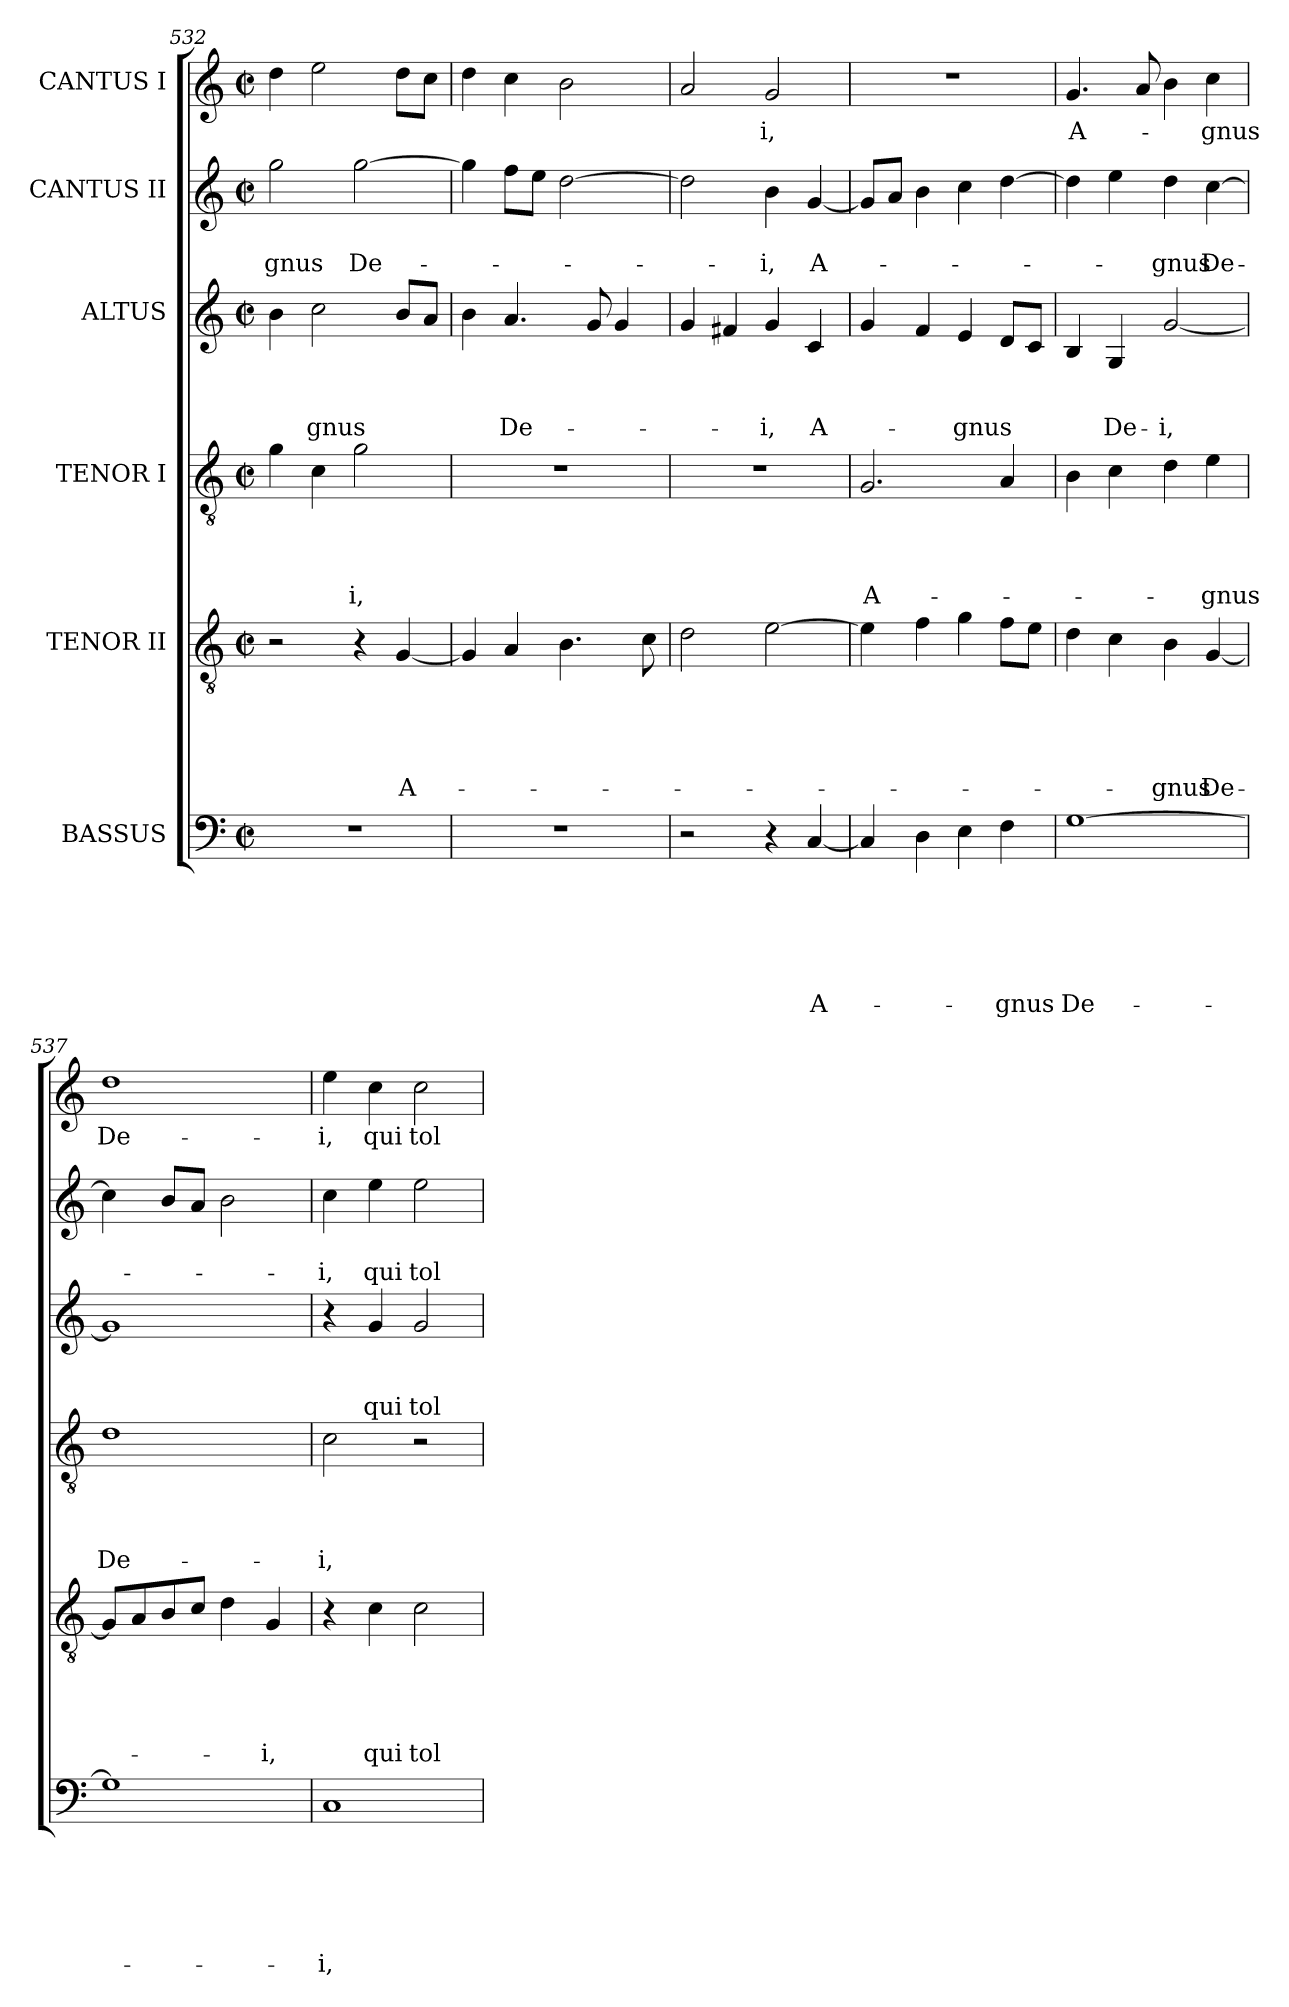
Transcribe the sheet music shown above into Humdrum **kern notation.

**kern	**text	**text	**text	**text	**text	**text	**kern	**text	**text	**text	**text	**text	**kern	**text	**text	**text	**text	**kern	**text	**text	**text	**kern	**text	**text	**kern	**text
*part6	*part6	*part6	*part6	*part6	*part6	*part6	*part5	*part5	*part5	*part5	*part5	*part5	*part4	*part4	*part4	*part4	*part4	*part3	*part3	*part3	*part3	*part2	*part2	*part2	*part1	*part1
*staff6	*staff6	*staff6	*staff6	*staff6	*staff6	*staff6	*staff5	*staff5	*staff5	*staff5	*staff5	*staff5	*staff4	*staff4	*staff4	*staff4	*staff4	*staff3	*staff3	*staff3	*staff3	*staff2	*staff2	*staff2	*staff1	*staff1
*I"BASSUS	*	*	*	*	*	*	*I"TENOR II	*	*	*	*	*	*I"TENOR I	*	*	*	*	*I"ALTUS	*	*	*	*I"CANTUS II	*	*	*I"CANTUS I	*
*clefF4	*	*	*	*	*	*	*clefGv2	*	*	*	*	*	*clefGv2	*	*	*	*	*clefG2	*	*	*	*clefG2	*	*	*clefG2	*
*k[]	*	*	*	*	*	*	*k[]	*	*	*	*	*	*k[]	*	*	*	*	*k[]	*	*	*	*k[]	*	*	*k[]	*
*C:	*	*	*	*	*	*	*C:	*	*	*	*	*	*C:	*	*	*	*	*C:	*	*	*	*C:	*	*	*C:	*
*M2/2	*	*	*	*	*	*	*M2/2	*	*	*	*	*	*M2/2	*	*	*	*	*M2/2	*	*	*	*M2/2	*	*	*M2/2	*
*met(c|)	*	*	*	*	*	*	*met(c|)	*	*	*	*	*	*met(c|)	*	*	*	*	*met(c|)	*	*	*	*met(c|)	*	*	*met(c|)	*
=532	=532	=532	=532	=532	=532	=532	=532	=532	=532	=532	=532	=532	=532	=532	=532	=532	=532	=532	=532	=532	=532	=532	=532	=532	=532	=532
1r	.	.	.	.	.	.	2r	.	.	.	.	.	4g\	.	.	.	.	4b\	.	.	.	2gg\	.	-gnus	4dd\	.
.	.	.	.	.	.	.	.	.	.	.	.	.	4c\	.	.	.	.	2cc\	.	.	-gnus	.	.	.	2ee\	.
.	.	.	.	.	.	.	4r	.	.	.	.	.	2g\	.	.	.	-i,	.	.	.	.	[2gg\	.	De-	.	.
.	.	.	.	.	.	.	[4G/	.	.	.	.	A-	.	.	.	.	.	8b/L	.	.	.	.	.	.	8dd\L	.
.	.	.	.	.	.	.	.	.	.	.	.	.	.	.	.	.	.	8a/J	.	.	.	.	.	.	8cc\J	.
=533	=533	=533	=533	=533	=533	=533	=533	=533	=533	=533	=533	=533	=533	=533	=533	=533	=533	=533	=533	=533	=533	=533	=533	=533	=533	=533
1r	.	.	.	.	.	.	4G/]	.	.	.	.	.	1r	.	.	.	.	4b\	.	.	.	4gg\]	.	.	4dd\	.
.	.	.	.	.	.	.	4A/	.	.	.	.	.	.	.	.	.	.	4.a/	.	.	De-	8ff\L	.	.	4cc\	.
.	.	.	.	.	.	.	.	.	.	.	.	.	.	.	.	.	.	.	.	.	.	8ee\J	.	.	.	.
.	.	.	.	.	.	.	4.B\	.	.	.	.	.	.	.	.	.	.	.	.	.	.	[2dd\	.	.	2b\	.
.	.	.	.	.	.	.	.	.	.	.	.	.	.	.	.	.	.	8g/	.	.	.	.	.	.	.	.
.	.	.	.	.	.	.	.	.	.	.	.	.	.	.	.	.	.	4g/	.	.	.	.	.	.	.	.
.	.	.	.	.	.	.	8c\	.	.	.	.	.	.	.	.	.	.	.	.	.	.	.	.	.	.	.
!!LO:LB:g=z
=534	=534	=534	=534	=534	=534	=534	=534	=534	=534	=534	=534	=534	=534	=534	=534	=534	=534	=534	=534	=534	=534	=534	=534	=534	=534	=534
2r	.	.	.	.	.	.	2d\	.	.	.	.	.	1r	.	.	.	.	4g/	.	.	.	2dd\]	.	.	2a/	.
.	.	.	.	.	.	.	.	.	.	.	.	.	.	.	.	.	.	4f#/	.	.	.	.	.	.	.	.
4r	.	.	.	.	.	.	[2e\	.	.	.	.	.	.	.	.	.	.	4g/	.	.	-i,	4b\	.	-i,	2g/	-i,
[4C/	.	.	.	.	.	A-	.	.	.	.	.	.	.	.	.	.	.	4c/	.	.	A-	[4g/	.	A-	.	.
=535	=535	=535	=535	=535	=535	=535	=535	=535	=535	=535	=535	=535	=535	=535	=535	=535	=535	=535	=535	=535	=535	=535	=535	=535	=535	=535
4C/]	.	.	.	.	.	.	4e\]	.	.	.	.	.	2.G/	.	.	.	A-	4g/	.	.	.	8g/L]	.	.	1r	.
.	.	.	.	.	.	.	.	.	.	.	.	.	.	.	.	.	.	.	.	.	.	8a/J	.	.	.	.
4D\	.	.	.	.	.	.	4f\	.	.	.	.	.	.	.	.	.	.	4f/	.	.	.	4b\	.	.	.	.
4E\	.	.	.	.	.	.	4g\	.	.	.	.	.	.	.	.	.	.	4e/	.	.	-gnus	4cc\	.	.	.	.
4F\	.	.	.	.	.	-gnus	8f\L	.	.	.	.	.	4A/	.	.	.	.	8d/L	.	.	.	[4dd\	.	.	.	.
.	.	.	.	.	.	.	8e\J	.	.	.	.	.	.	.	.	.	.	8c/J	.	.	.	.	.	.	.	.
=536	=536	=536	=536	=536	=536	=536	=536	=536	=536	=536	=536	=536	=536	=536	=536	=536	=536	=536	=536	=536	=536	=536	=536	=536	=536	=536
[1G	.	.	.	.	.	De-	4d\	.	.	.	.	.	4B\	.	.	.	.	4B/	.	.	.	4dd\]	.	.	4.g/	A-
.	.	.	.	.	.	.	4c\	.	.	.	.	.	4c\	.	.	.	.	4G/	.	.	De-	4ee\	.	.	.	.
.	.	.	.	.	.	.	.	.	.	.	.	.	.	.	.	.	.	.	.	.	.	.	.	.	8a/	.
.	.	.	.	.	.	.	4B\	.	.	.	.	-gnus	4d\	.	.	.	.	[2g/	.	.	-i,	4dd\	.	-gnus	4b\	.
.	.	.	.	.	.	.	[4G/	.	.	.	.	De-	4e\	.	.	.	-gnus	.	.	.	.	[4cc\	.	De-	4cc\	-gnus
=537	=537	=537	=537	=537	=537	=537	=537	=537	=537	=537	=537	=537	=537	=537	=537	=537	=537	=537	=537	=537	=537	=537	=537	=537	=537	=537
1G]	.	.	.	.	.	.	8G/L]	.	.	.	.	.	1d	.	.	.	De-	1g]	.	.	.	4cc\]	.	.	1dd	De-
.	.	.	.	.	.	.	8A/	.	.	.	.	.	.	.	.	.	.	.	.	.	.	.	.	.	.	.
.	.	.	.	.	.	.	8B/	.	.	.	.	.	.	.	.	.	.	.	.	.	.	8b/L	.	.	.	.
.	.	.	.	.	.	.	8c/J	.	.	.	.	.	.	.	.	.	.	.	.	.	.	8a/J	.	.	.	.
.	.	.	.	.	.	.	4d\	.	.	.	.	.	.	.	.	.	.	.	.	.	.	2b\	.	.	.	.
.	.	.	.	.	.	.	4G/	.	.	.	.	-i,	.	.	.	.	.	.	.	.	.	.	.	.	.	.
=538	=538	=538	=538	=538	=538	=538	=538	=538	=538	=538	=538	=538	=538	=538	=538	=538	=538	=538	=538	=538	=538	=538	=538	=538	=538	=538
1C	.	.	.	.	.	-i,	4r	.	.	.	.	.	2c\	.	.	.	-i,	4r	.	.	.	4cc\	.	-i,	4ee\	-i,
.	.	.	.	.	.	.	4c\	.	.	.	.	qui	.	.	.	.	.	4g/	.	.	qui	4ee\	.	qui	4cc\	qui
.	.	.	.	.	.	.	2c\	.	.	.	.	tol-	2r	.	.	.	.	2g/	.	.	tol-	2ee\	.	tol-	2cc\	tol-
=	=	=	=	=	=	=	=	=	=	=	=	=	=	=	=	=	=	=	=	=	=	=	=	=	=	=
*-	*-	*-	*-	*-	*-	*-	*-	*-	*-	*-	*-	*-	*-	*-	*-	*-	*-	*-	*-	*-	*-	*-	*-	*-	*-	*-
